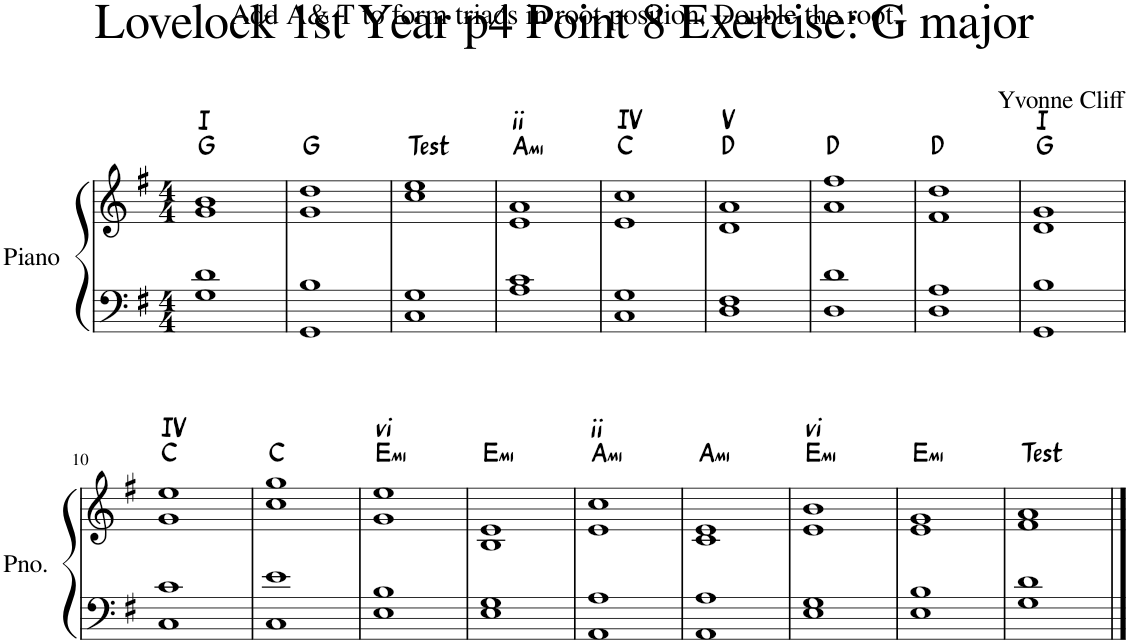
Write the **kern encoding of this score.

**kern	**kern	**harte
*part1	*part1	*part1
*staff2	*staff1	*
*I"Piano	*	*
*I'Pno.	*	*
*clefF4	*clefG2	*
*k[f#]	*k[f#]	*
*M4/4	*M4/4	*
=1	=1	=1
*^	*^	*
!	!	!	!	!LO:H:n=2:kt=I
1d	1G	1b	1g	G:maj N
=2	=2	=2	=2	=2
1B	1GG	1dd	1g	G:maj
=3	=3	=3	=3	=3
!	!	!	!	!LO:H:kt=Test
1G	1C	1ee	1cc	N
=4	=4	=4	=4	=4
!	!	!	!	!LO:H:n=1:kt=mi
!	!	!	!	!LO:H:n=2:kt=ii
1c	1A	1a	1e	A:min N
=5	=5	=5	=5	=5
!	!	!	!	!LO:H:n=2:kt=IV
1G	1C	1cc	1e	C:maj N
=6	=6	=6	=6	=6
!	!	!	!	!LO:H:n=2:kt=V
1F#	1D	1a	1d	D:maj N
=7	=7	=7	=7	=7
1d	1D	1ff#	1a	D:maj
=8	=8	=8	=8	=8
1A	1D	1dd	1f#	D:maj
=9	=9	=9	=9	=9
!	!	!	!	!LO:H:n=2:kt=I
1B	1GG	1g	1d	G:maj N
!!LO:LB:g=z	!!
=10	=10	=10	=10	=10
!	!	!	!	!LO:H:n=2:kt=IV
1c	1C	1ee	1g	C:maj N
=11	=11	=11	=11	=11
1e	1C	1gg	1cc	C:maj
=12	=12	=12	=12	=12
!	!	!	!	!LO:H:n=1:kt=mi
!	!	!	!	!LO:H:n=2:kt=vi
1B	1E	1ee	1g	E:min N
=13	=13	=13	=13	=13
!	!	!	!	!LO:H:kt=mi
1G	1E	1e	1B	E:min
=14	=14	=14	=14	=14
!	!	!	!	!LO:H:n=1:kt=mi
!	!	!	!	!LO:H:n=2:kt=ii
1A	1AA	1cc	1e	A:min N
=15	=15	=15	=15	=15
!	!	!	!	!LO:H:kt=mi
1A	1AA	1e	1c	A:min
=16	=16	=16	=16	=16
!	!	!	!	!LO:H:n=1:kt=mi
!	!	!	!	!LO:H:n=2:kt=vi
1G	1E	1b	1e	E:min N
=17	=17	=17	=17	=17
!	!	!	!	!LO:H:kt=mi
1B	1E	1g	1e	E:min
=18	=18	=18	=18	=18
!	!	!	!	!LO:H:kt=Test
1d	1G	1a	1f#	N
*v	*v	*	*	*
*	*v	*v	*
==	==	==
*-	*-	*-
